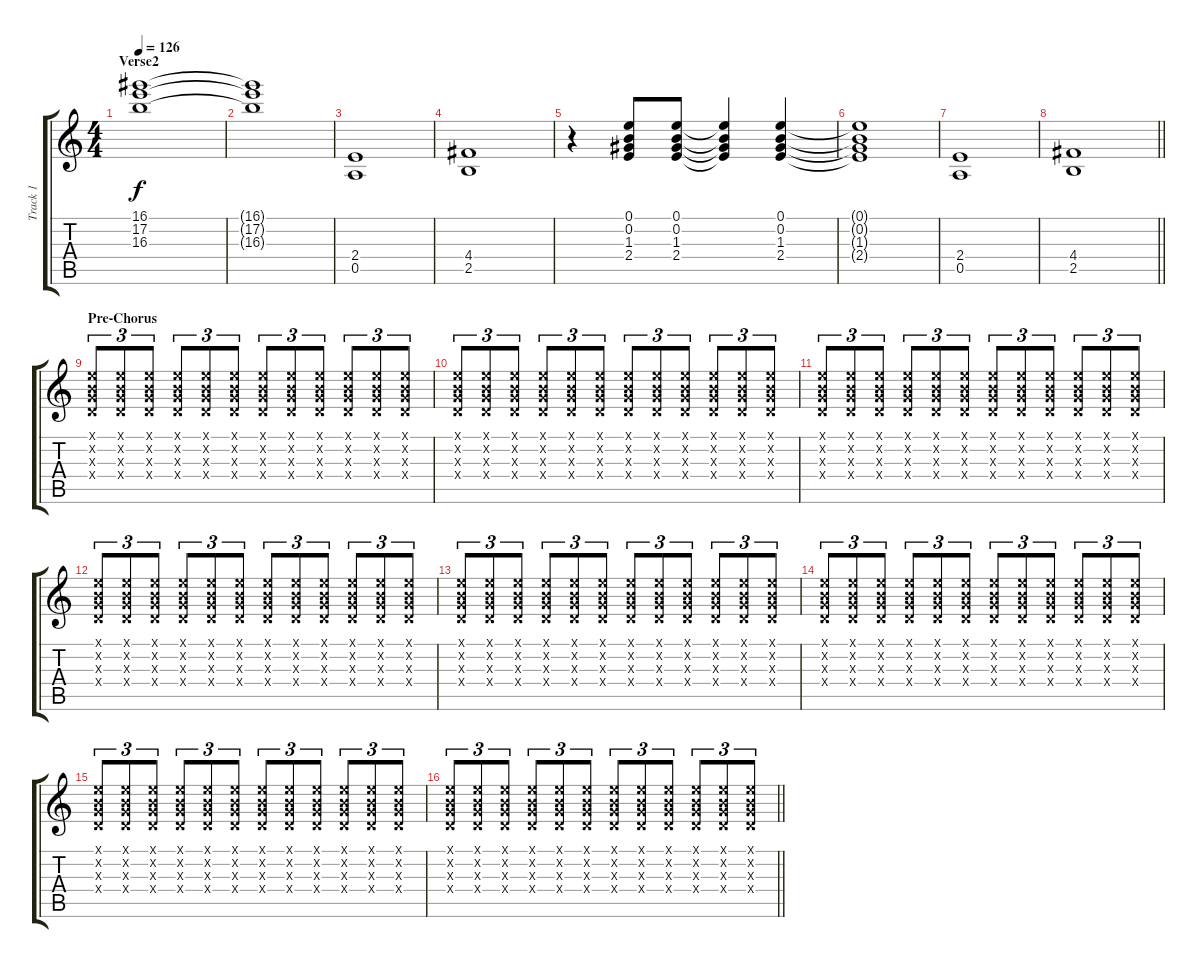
\track ("Track 1" "Track 1") {instrument distortionguitar}
\staff {score tabs}
\tuning (E4 B3 G3 D3 A2 E2) {hide}
\ts (4 4)
\section ("" "Verse2")
\tempo 126
\clef g2
\ks c
(16.1{t} 17.2{t} 16.3{t}).1{dy f} |
(16.1{t} 17.2{t} 16.3{t}).1 |
(2.4 0.5).1 |
(4.4 2.5).1 |
r.4 (0.1 0.2 1.3 2.4).8 (0.1 0.2 1.3 2.4).8 (0.1{t} 0.2{t} 1.3{t} 2.4{t}).4 (0.1 0.2 1.3 2.4).4 |
(0.1{t} 0.2{t} 1.3{t} 2.4{t}).1 |
(2.4 0.5).1 |
\barLineRight lightlight
(4.4 2.5).1 |
\section ("" "Pre-Chorus")
(0.1{x} 0.2{x} 0.3{x} 0.4{x}).8{tu (3 2)} (0.1{x} 0.2{x} 0.3{x} 0.4{x}).8{tu (3 2)} (0.1{x} 0.2{x} 0.3{x} 0.4{x}).8{tu (3 2)} (0.1{x} 0.2{x} 0.3{x} 0.4{x}).8{tu (3 2)} (0.1{x} 0.2{x} 0.3{x} 0.4{x}).8{tu (3 2)} (0.1{x} 0.2{x} 0.3{x} 0.4{x}).8{tu (3 2)} (0.1{x} 0.2{x} 0.3{x} 0.4{x}).8{tu (3 2)} (0.1{x} 0.2{x} 0.3{x} 0.4{x}).8{tu (3 2)} (0.1{x} 0.2{x} 0.3{x} 0.4{x}).8{tu (3 2)} (0.1{x} 0.2{x} 0.3{x} 0.4{x}).8{tu (3 2)} (0.1{x} 0.2{x} 0.3{x} 0.4{x}).8{tu (3 2)} (0.1{x} 0.2{x} 0.3{x} 0.4{x}).8{tu (3 2)} |
(0.1{x} 0.2{x} 0.3{x} 0.4{x}).8{tu (3 2)} (0.1{x} 0.2{x} 0.3{x} 0.4{x}).8{tu (3 2)} (0.1{x} 0.2{x} 0.3{x} 0.4{x}).8{tu (3 2)} (0.1{x} 0.2{x} 0.3{x} 0.4{x}).8{tu (3 2)} (0.1{x} 0.2{x} 0.3{x} 0.4{x}).8{tu (3 2)} (0.1{x} 0.2{x} 0.3{x} 0.4{x}).8{tu (3 2)} (0.1{x} 0.2{x} 0.3{x} 0.4{x}).8{tu (3 2)} (0.1{x} 0.2{x} 0.3{x} 0.4{x}).8{tu (3 2)} (0.1{x} 0.2{x} 0.3{x} 0.4{x}).8{tu (3 2)} (0.1{x} 0.2{x} 0.3{x} 0.4{x}).8{tu (3 2)} (0.1{x} 0.2{x} 0.3{x} 0.4{x}).8{tu (3 2)} (0.1{x} 0.2{x} 0.3{x} 0.4{x}).8{tu (3 2)} |
(0.1{x} 0.2{x} 0.3{x} 0.4{x}).8{tu (3 2)} (0.1{x} 0.2{x} 0.3{x} 0.4{x}).8{tu (3 2)} (0.1{x} 0.2{x} 0.3{x} 0.4{x}).8{tu (3 2)} (0.1{x} 0.2{x} 0.3{x} 0.4{x}).8{tu (3 2)} (0.1{x} 0.2{x} 0.3{x} 0.4{x}).8{tu (3 2)} (0.1{x} 0.2{x} 0.3{x} 0.4{x}).8{tu (3 2)} (0.1{x} 0.2{x} 0.3{x} 0.4{x}).8{tu (3 2)} (0.1{x} 0.2{x} 0.3{x} 0.4{x}).8{tu (3 2)} (0.1{x} 0.2{x} 0.3{x} 0.4{x}).8{tu (3 2)} (0.1{x} 0.2{x} 0.3{x} 0.4{x}).8{tu (3 2)} (0.1{x} 0.2{x} 0.3{x} 0.4{x}).8{tu (3 2)} (0.1{x} 0.2{x} 0.3{x} 0.4{x}).8{tu (3 2)} |
(0.1{x} 0.2{x} 0.3{x} 0.4{x}).8{tu (3 2)} (0.1{x} 0.2{x} 0.3{x} 0.4{x}).8{tu (3 2)} (0.1{x} 0.2{x} 0.3{x} 0.4{x}).8{tu (3 2)} (0.1{x} 0.2{x} 0.3{x} 0.4{x}).8{tu (3 2)} (0.1{x} 0.2{x} 0.3{x} 0.4{x}).8{tu (3 2)} (0.1{x} 0.2{x} 0.3{x} 0.4{x}).8{tu (3 2)} (0.1{x} 0.2{x} 0.3{x} 0.4{x}).8{tu (3 2)} (0.1{x} 0.2{x} 0.3{x} 0.4{x}).8{tu (3 2)} (0.1{x} 0.2{x} 0.3{x} 0.4{x}).8{tu (3 2)} (0.1{x} 0.2{x} 0.3{x} 0.4{x}).8{tu (3 2)} (0.1{x} 0.2{x} 0.3{x} 0.4{x}).8{tu (3 2)} (0.1{x} 0.2{x} 0.3{x} 0.4{x}).8{tu (3 2)} |
(0.1{x} 0.2{x} 0.3{x} 0.4{x}).8{tu (3 2)} (0.1{x} 0.2{x} 0.3{x} 0.4{x}).8{tu (3 2)} (0.1{x} 0.2{x} 0.3{x} 0.4{x}).8{tu (3 2)} (0.1{x} 0.2{x} 0.3{x} 0.4{x}).8{tu (3 2)} (0.1{x} 0.2{x} 0.3{x} 0.4{x}).8{tu (3 2)} (0.1{x} 0.2{x} 0.3{x} 0.4{x}).8{tu (3 2)} (0.1{x} 0.2{x} 0.3{x} 0.4{x}).8{tu (3 2)} (0.1{x} 0.2{x} 0.3{x} 0.4{x}).8{tu (3 2)} (0.1{x} 0.2{x} 0.3{x} 0.4{x}).8{tu (3 2)} (0.1{x} 0.2{x} 0.3{x} 0.4{x}).8{tu (3 2)} (0.1{x} 0.2{x} 0.3{x} 0.4{x}).8{tu (3 2)} (0.1{x} 0.2{x} 0.3{x} 0.4{x}).8{tu (3 2)} |
(0.1{x} 0.2{x} 0.3{x} 0.4{x}).8{tu (3 2)} (0.1{x} 0.2{x} 0.3{x} 0.4{x}).8{tu (3 2)} (0.1{x} 0.2{x} 0.3{x} 0.4{x}).8{tu (3 2)} (0.1{x} 0.2{x} 0.3{x} 0.4{x}).8{tu (3 2)} (0.1{x} 0.2{x} 0.3{x} 0.4{x}).8{tu (3 2)} (0.1{x} 0.2{x} 0.3{x} 0.4{x}).8{tu (3 2)} (0.1{x} 0.2{x} 0.3{x} 0.4{x}).8{tu (3 2)} (0.1{x} 0.2{x} 0.3{x} 0.4{x}).8{tu (3 2)} (0.1{x} 0.2{x} 0.3{x} 0.4{x}).8{tu (3 2)} (0.1{x} 0.2{x} 0.3{x} 0.4{x}).8{tu (3 2)} (0.1{x} 0.2{x} 0.3{x} 0.4{x}).8{tu (3 2)} (0.1{x} 0.2{x} 0.3{x} 0.4{x}).8{tu (3 2)} |
(0.1{x} 0.2{x} 0.3{x} 0.4{x}).8{tu (3 2)} (0.1{x} 0.2{x} 0.3{x} 0.4{x}).8{tu (3 2)} (0.1{x} 0.2{x} 0.3{x} 0.4{x}).8{tu (3 2)} (0.1{x} 0.2{x} 0.3{x} 0.4{x}).8{tu (3 2)} (0.1{x} 0.2{x} 0.3{x} 0.4{x}).8{tu (3 2)} (0.1{x} 0.2{x} 0.3{x} 0.4{x}).8{tu (3 2)} (0.1{x} 0.2{x} 0.3{x} 0.4{x}).8{tu (3 2)} (0.1{x} 0.2{x} 0.3{x} 0.4{x}).8{tu (3 2)} (0.1{x} 0.2{x} 0.3{x} 0.4{x}).8{tu (3 2)} (0.1{x} 0.2{x} 0.3{x} 0.4{x}).8{tu (3 2)} (0.1{x} 0.2{x} 0.3{x} 0.4{x}).8{tu (3 2)} (0.1{x} 0.2{x} 0.3{x} 0.4{x}).8{tu (3 2)} |
\barLineRight lightlight
(0.1{x} 0.2{x} 0.3{x} 0.4{x}).8{tu (3 2)} (0.1{x} 0.2{x} 0.3{x} 0.4{x}).8{tu (3 2)} (0.1{x} 0.2{x} 0.3{x} 0.4{x}).8{tu (3 2)} (0.1{x} 0.2{x} 0.3{x} 0.4{x}).8{tu (3 2)} (0.1{x} 0.2{x} 0.3{x} 0.4{x}).8{tu (3 2)} (0.1{x} 0.2{x} 0.3{x} 0.4{x}).8{tu (3 2)} (0.1{x} 0.2{x} 0.3{x} 0.4{x}).8{tu (3 2)} (0.1{x} 0.2{x} 0.3{x} 0.4{x}).8{tu (3 2)} (0.1{x} 0.2{x} 0.3{x} 0.4{x}).8{tu (3 2)} (0.1{x} 0.2{x} 0.3{x} 0.4{x}).8{tu (3 2)} (0.1{x} 0.2{x} 0.3{x} 0.4{x}).8{tu (3 2)} (0.1{x} 0.2{x} 0.3{x} 0.4{x}).8{tu (3 2)}
